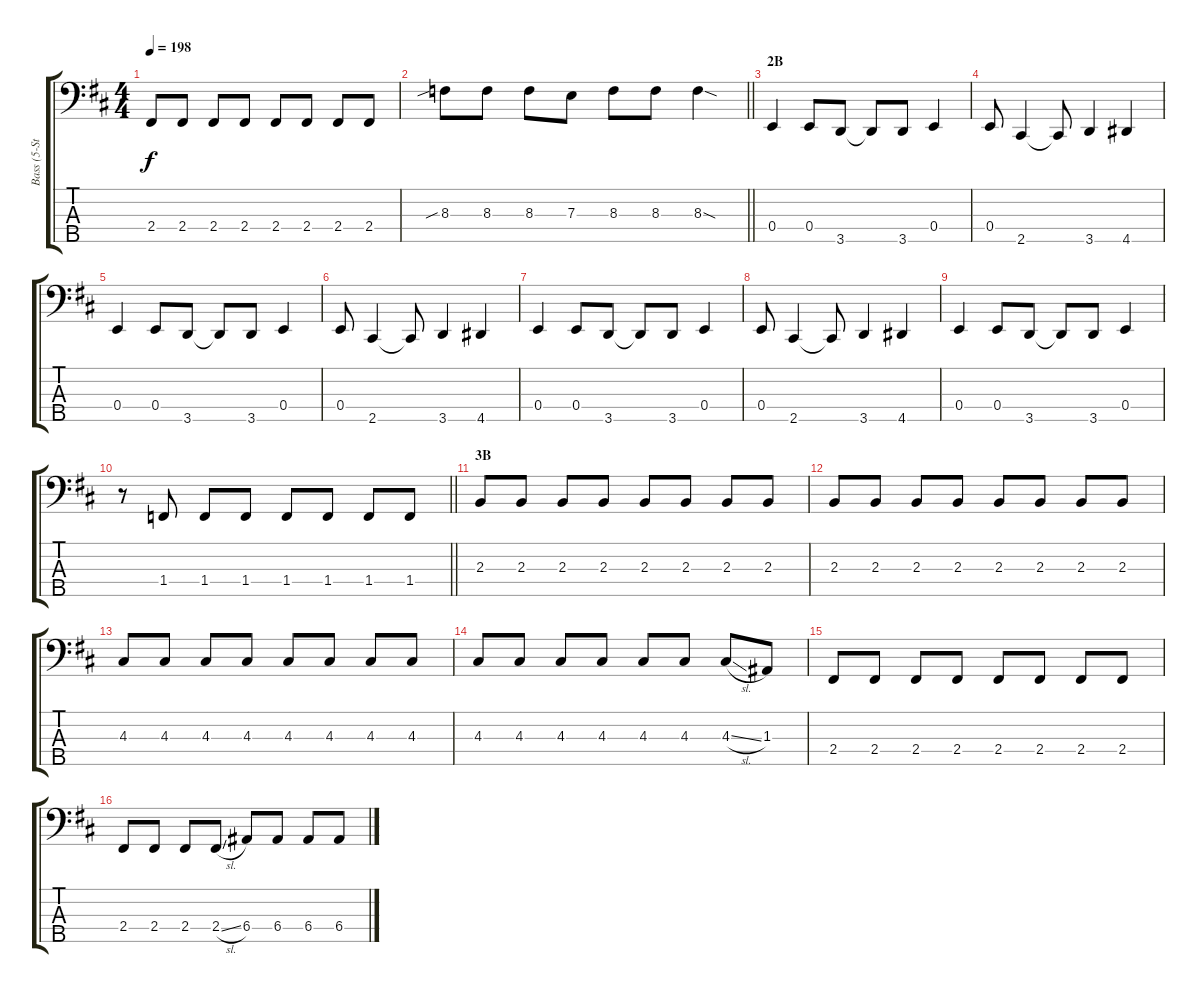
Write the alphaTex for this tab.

\track ("Bass (5-Strings)" "Bass (5-St") {instrument electricbassfinger}
\staff {score tabs}
\tuning (G2 D2 A1 E1 B0) {hide}
\ts (4 4)
\tempo 198
\clef f4
\ks d
2.4.8{dy f} 2.4.8 2.4.8 2.4.8 2.4.8 2.4.8 2.4.8 2.4.8 |
\barLineRight lightlight
8.3{sib}.8 8.3.8 8.3.8 7.3.8 8.3.8 8.3.8 8.3{sod}.4 |
\section ("" "2B")
0.4.4 0.4.8 3.5.8 3.5{t}.8 3.5.8 0.4.4 |
0.4.8 2.5.4 2.5{t}.8 3.5.4 4.5.4 |
0.4.4 0.4.8 3.5.8 3.5{t}.8 3.5.8 0.4.4 |
0.4.8 2.5.4 2.5{t}.8 3.5.4 4.5.4 |
0.4.4 0.4.8 3.5.8 3.5{t}.8 3.5.8 0.4.4 |
0.4.8 2.5.4 2.5{t}.8 3.5.4 4.5.4 |
0.4.4 0.4.8 3.5.8 3.5{t}.8 3.5.8 0.4.4 |
\barLineRight lightlight
r.8 1.4.8 1.4.8 1.4.8 1.4.8 1.4.8 1.4.8 1.4.8 |
\section ("" "3B")
2.3.8 2.3.8 2.3.8 2.3.8 2.3.8 2.3.8 2.3.8 2.3.8 |
2.3.8 2.3.8 2.3.8 2.3.8 2.3.8 2.3.8 2.3.8 2.3.8 |
4.3.8 4.3.8 4.3.8 4.3.8 4.3.8 4.3.8 4.3.8 4.3.8 |
4.3.8 4.3.8 4.3.8 4.3.8 4.3.8 4.3.8 4.3{sl}.8 1.3.8 |
2.4.8 2.4.8 2.4.8 2.4.8 2.4.8 2.4.8 2.4.8 2.4.8 |
2.4.8 2.4.8 2.4.8 2.4{sl}.8 6.4.8 6.4.8 6.4.8 6.4.8
